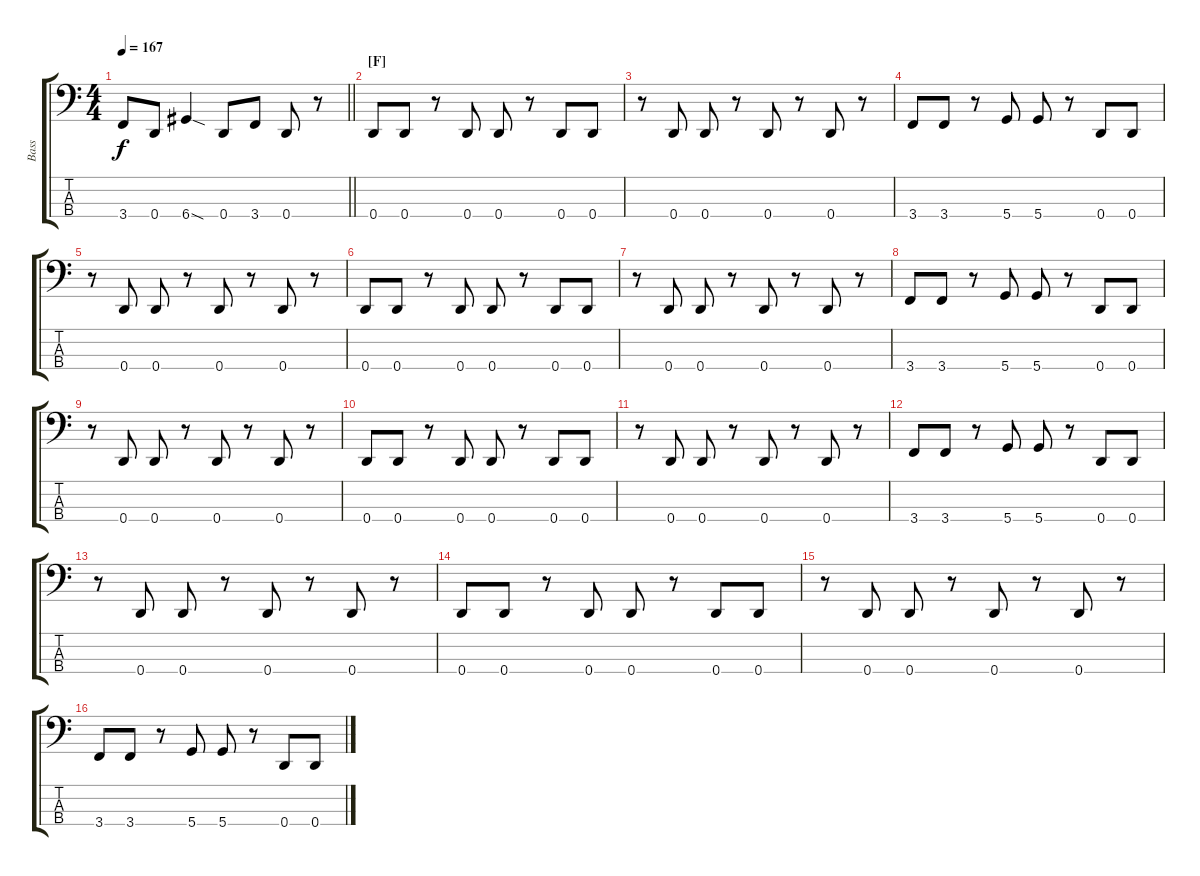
\track ("Bass" "Bass") {instrument electricbassfinger}
\staff {score tabs}
\tuning (G2 D2 A1 D1) {hide}
\ts (4 4)
\tempo 167
\clef f4
\barLineRight lightlight
\ks c
3.4.8{dy f} 0.4.8 6.4{sod}.4 0.4.8 3.4.8 0.4.8 r.8 |
\section ("" "[F]")
0.4.8 0.4.8 r.8 0.4.8 0.4.8 r.8 0.4.8 0.4.8 |
r.8 0.4.8 0.4.8 r.8 0.4.8 r.8 0.4.8 r.8 |
3.4.8 3.4.8 r.8 5.4.8 5.4.8 r.8 0.4.8 0.4.8 |
r.8 0.4.8 0.4.8 r.8 0.4.8 r.8 0.4.8 r.8 |
0.4.8 0.4.8 r.8 0.4.8 0.4.8 r.8 0.4.8 0.4.8 |
r.8 0.4.8 0.4.8 r.8 0.4.8 r.8 0.4.8 r.8 |
3.4.8 3.4.8 r.8 5.4.8 5.4.8 r.8 0.4.8 0.4.8 |
r.8 0.4.8 0.4.8 r.8 0.4.8 r.8 0.4.8 r.8 |
0.4.8 0.4.8 r.8 0.4.8 0.4.8 r.8 0.4.8 0.4.8 |
r.8 0.4.8 0.4.8 r.8 0.4.8 r.8 0.4.8 r.8 |
3.4.8 3.4.8 r.8 5.4.8 5.4.8 r.8 0.4.8 0.4.8 |
r.8 0.4.8 0.4.8 r.8 0.4.8 r.8 0.4.8 r.8 |
0.4.8 0.4.8 r.8 0.4.8 0.4.8 r.8 0.4.8 0.4.8 |
r.8 0.4.8 0.4.8 r.8 0.4.8 r.8 0.4.8 r.8 |
3.4.8 3.4.8 r.8 5.4.8 5.4.8 r.8 0.4.8 0.4.8
